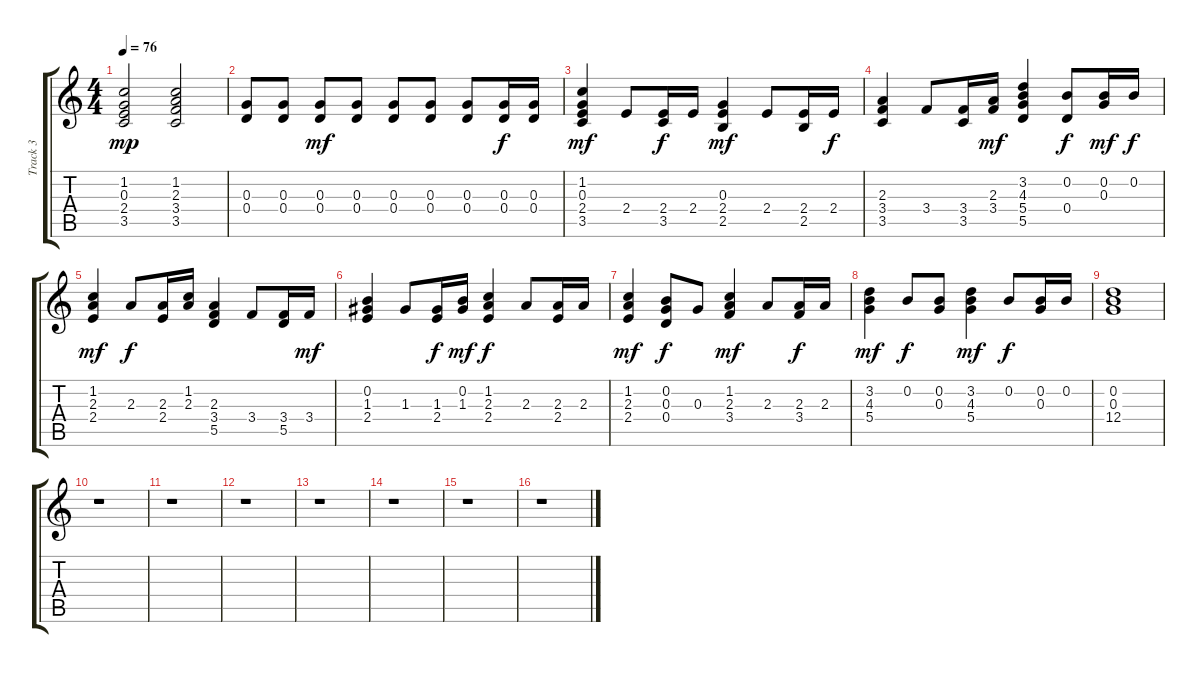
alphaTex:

\track ("Track 3" "Track 3") {instrument acousticguitarsteel}
\staff {score tabs}
\tuning (E4 B3 G3 D3 A2 E2) {hide}
\ts (4 4)
\tempo 76
\clef g2
\ks c
(1.2 0.3 2.4 3.5).2{dy mp} (1.2 2.3 3.4 3.5).2 |
(0.3 0.4).8 (0.3 0.4).8 (0.3 0.4).8{dy mf} (0.3 0.4).8 (0.3 0.4).8 (0.3 0.4).8 (0.3 0.4).8 (0.3 0.4).16{dy f} (0.3 0.4).16 |
(1.2 0.3 2.4 3.5).4{dy mf} 2.4.8 (2.4 3.5).16{dy f} 2.4.16 (0.3 2.4 2.5).4{dy mf} 2.4.8 (2.4 2.5).16 2.4.16{dy f} |
(2.3 3.4 3.5).4 3.4.8 (3.4 3.5).16 (2.3 3.4).16{dy mf} (3.2 4.3 5.4 5.5).4 (0.2 0.4).8{dy f} (0.2 0.3).16{dy mf} 0.2.16{dy f} |
(1.2 2.3 2.4).4{dy mf} 2.3.8{dy f} (2.3 2.4).16 (1.2 2.3).16 (2.3 3.4 5.5).4 3.4.8 (3.4 5.5).16 3.4.16{dy mf} |
(0.2 1.3 2.4).4 1.3.8 (1.3 2.4).16{dy f} (0.2 1.3).16{dy mf} (1.2 2.3 2.4).4{dy f} 2.3.8 (2.3 2.4).16 2.3.16 |
(1.2 2.3 2.4).4{dy mf} (0.2 0.3 0.4).8{dy f} 0.3.8 (1.2 2.3 3.4).4{dy mf} 2.3.8 (2.3 3.4).16{dy f} 2.3.16 |
(3.2 4.3 5.4).4{dy mf} 0.2.8{dy f} (0.2 0.3).8 (3.2 4.3 5.4).4{dy mf} 0.2.8{dy f} (0.2 0.3).16 0.2.16 |
(0.2 0.3 12.4).1 |
r.1 |
r.1 |
r.1 |
r.1 |
r.1 |
r.1 |
r.1
